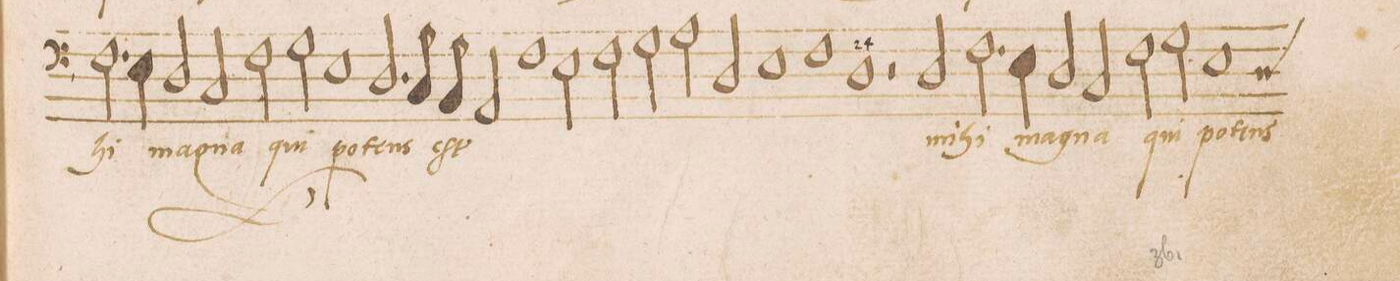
**kern	**text
*I"BASVS	*
*clefF4	*
*k[]	*
*met(c|)	*
*M2/1	*
2.F\	-hi
4E\	.
2D/	ma-
2C/	-gna
=51	=51
2F\	qui
2G\	.
1E	po-
=52	=52
2.D/	-tens
8C/	.
8BB/	.
2AA/	eſt
1F	.
=53	=53
2E\	.
2F\	.
2G\	.
=54	=54
2A\	.
2D/	.
1E	.
=55	=55
1F	.
1D	.
=56	=56
2r	.
2D/	mi-
2.F\	-hi
4E\	.
=57	=57
2D/	m-a
2C/	-gna
2F\	qui
2G\	po-
=58	=58
*custos:D	*
1E	-tens
*-	*-
